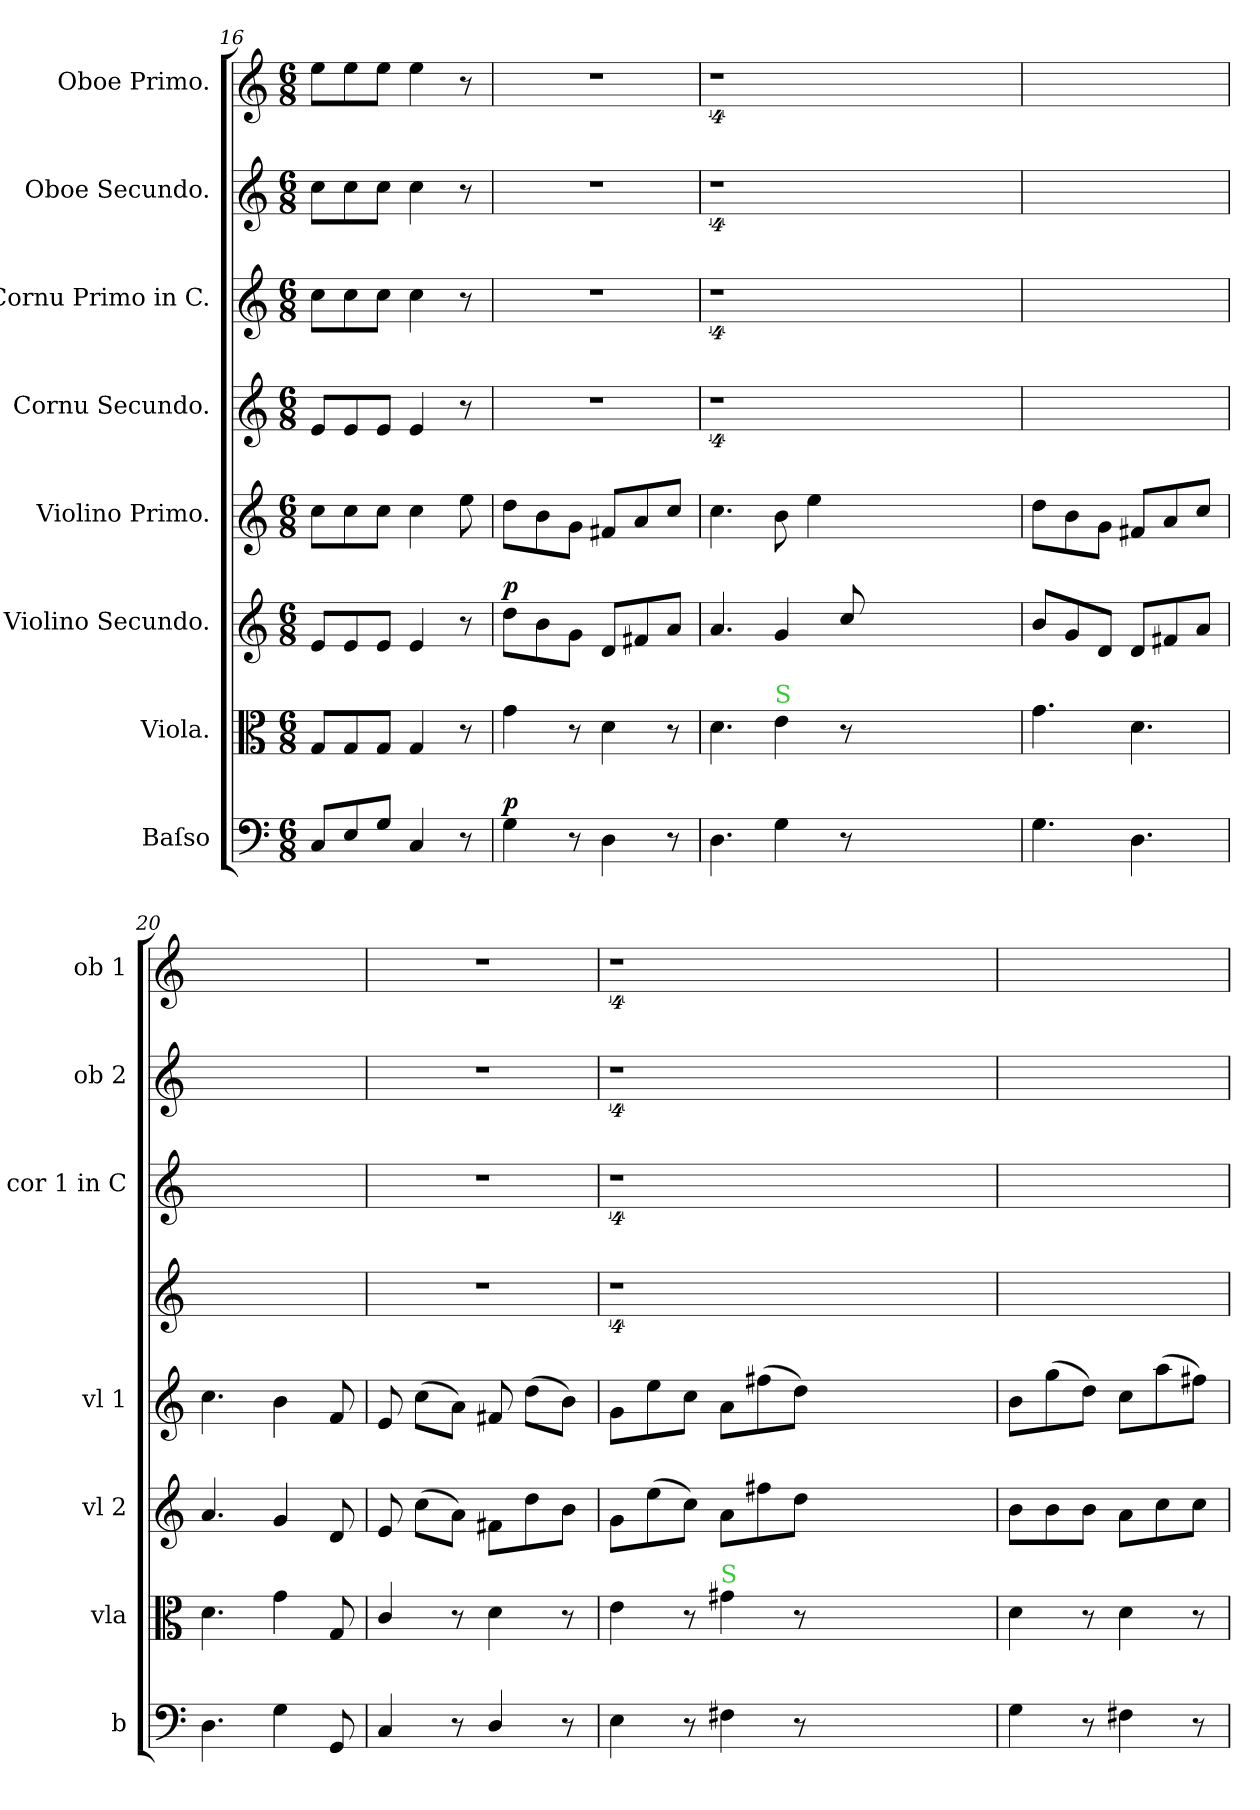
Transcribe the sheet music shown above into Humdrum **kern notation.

**kern	**dynam	**kern	**dynam	**kern	**dynam	**kern	**dynam	**kern	**kern	**kern	**kern
*part8	*part8	*part7	*part7	*part6	*part6	*part5	*part5	*part4	*part3	*part2	*part1
*staff8	*staff8	*staff7	*staff7	*staff6	*staff6	*staff5	*staff5	*staff4	*staff3	*staff2	*staff1
*I"Baſso	*	*I"Viola.	*	*I"Violino Secundo.	*	*I"Violino Primo.	*	*I"Cornu Secundo.	*I"Cornu Primo in C.	*I"Oboe Secundo.	*I"Oboe Primo.
*I'b	*	*I'vla	*	*I'vl 2	*	*I'vl 1	*	*	*I'cor 1 in C	*I'ob 2	*I'ob 1
*clefF4	*	*clefC3	*	*clefG2	*	*clefG2	*	*clefG2	*clefG2	*clefG2	*clefG2
*k[]	*	*k[]	*	*k[]	*	*k[]	*	*k[]	*k[]	*k[]	*k[]
*C:	*	*C:	*	*C:	*	*C:	*	*C:	*C:	*C:	*C:
*M6/8	*	*M6/8	*	*M6/8	*	*M6/8	*	*M6/8	*M6/8	*M6/8	*M6/8
=16	=16	=16	=16	=16	=16	=16	=16	=16	=16	=16	=16
8C/L	.	8G/L	.	8e/L	.	8cc\L	.	8e/L	8cc\L	8cc\L	8ee\L
8E/	.	8G/	.	8e/	.	8cc\	.	8e/	8cc\	8cc\	8ee\
8G/J	.	8G/J	.	8e/J	.	8cc\J	.	8e/J	8cc\J	8cc\J	8ee\J
4C/	.	4G/	.	4e/	.	4cc\	.	4e/	4cc\	4cc\	4ee\
!	!	!	!	!	!	!	!LO:DY:a	!	!	!	!
8r	.	8r	.	8r	.	8ee\	p&colon;	8r	8r	8r	8r
=17	=17	=17	=17	=17	=17	=17	=17	=17	=17	=17	=17
!	!LO:DY:a	!	!LO:DY:a	!	!LO:DY:a	!	!	!	!	!	!
4G\	p	4g\	p&colon;	8dd\L	p.	8dd\L	.	2.r	2.r	2.r	2.r
.	.	.	.	8b\	.	8b\	.	.	.	.	.
8r	.	8r	.	8g\J	.	8g\J	.	.	.	.	.
4D\	.	4d\	.	8d/L	.	8f#X/L	.	.	.	.	.
.	.	.	.	8f#X/	.	8a/	.	.	.	.	.
8r	.	8r	.	8a/J	.	8cc/J	.	.	.	.	.
=18	=18	=18	=18	=18	=18	=18	=18	=18	=18	=18	=18
4.D\	.	4.d\	.	4.a/	.	4.cc\	.	4%9r	4%9r	4%9r	4%9r
!	!	!LO:TX:a:color=limegreen:t=S	!	!	!	!	!	!	!	!	!
4G\	.	4e\	.	4g/	.	8b\	.	.	.	.	.
.	.	.	.	.	.	4ee\	.	.	.	.	.
8r	.	8r	.	8cc/	.	.	.	.	.	.	.
1.ryy	.	1.ryy	.	1.ryy	.	1.ryy	.	.	.	.	.
=19	=19	=19	=19	=19	=19	=19	=19	=19	=19	=19	=19
4.G\	.	4.g\	.	8b/L	.	8dd\L	.	2.ryy	2.ryy	2.ryy	2.ryy
.	.	.	.	8g/	.	8b\	.	.	.	.	.
.	.	.	.	8d/J	.	8g\J	.	.	.	.	.
4.D\	.	4.d\	.	8d/L	.	8f#X/L	.	.	.	.	.
.	.	.	.	8f#X/	.	8a/	.	.	.	.	.
.	.	.	.	8a/J	.	8cc/J	.	.	.	.	.
=20	=20	=20	=20	=20	=20	=20	=20	=20	=20	=20	=20
4.D\	.	4.d\	.	4.a/	.	4.cc\	.	2.ryy	2.ryy	2.ryy	2.ryy
4G\	.	4g\	.	4g/	.	4b\	.	.	.	.	.
8GG/	.	8G/	.	8d/	.	8f/	.	.	.	.	.
=21	=21	=21	=21	=21	=21	=21	=21	=21	=21	=21	=21
4C/	.	4c/	.	8e/	.	8e/	.	2.r	2.r	2.r	2.r
.	.	.	.	(8cc\L	.	(8cc\L	.	.	.	.	.
8r	.	8r	.	8a\J)	.	8a\J)	.	.	.	.	.
4D/	.	4d\	.	8f#X\L	.	8f#X/	.	.	.	.	.
.	.	.	.	8dd\	.	(8dd\L	.	.	.	.	.
8r	.	8r	.	8b\J	.	8b\J)	.	.	.	.	.
=22	=22	=22	=22	=22	=22	=22	=22	=22	=22	=22	=22
4E\	.	4e\	.	8g\L	.	8g\L	.	4%9r	4%9r	4%9r	4%9r
.	.	.	.	(8ee\	.	8ee\	.	.	.	.	.
8r	.	8r	.	8cc\J)	.	8cc\J	.	.	.	.	.
!	!	!LO:TX:a:color=limegreen:t=S	!	!	!	!	!	!	!	!	!
4F#X\	.	4g#X\	.	8a\L	.	8a\L	.	.	.	.	.
.	.	.	.	8ff#X\	.	(8ff#X\	.	.	.	.	.
8r	.	8r	.	8dd\J	.	8dd\J)	.	.	.	.	.
1.ryy	.	1.ryy	.	1.ryy	.	1.ryy	.	.	.	.	.
=23	=23	=23	=23	=23	=23	=23	=23	=23	=23	=23	=23
4G\	.	4d\	.	8b\L	.	8b\L	.	2.ryy	2.ryy	2.ryy	2.ryy
.	.	.	.	8b\	.	(8gg\	.	.	.	.	.
8r	.	8r	.	8b\J	.	8dd\J)	.	.	.	.	.
4F#X\	.	4d\	.	8a\L	.	8cc\L	.	.	.	.	.
.	.	.	.	8cc\	.	(8aa\	.	.	.	.	.
8r	.	8r	.	8cc\J	.	8ff#X\J)	.	.	.	.	.
=	=	=	=	=	=	=	=	=	=	=	=
*-	*-	*-	*-	*-	*-	*-	*-	*-	*-	*-	*-
